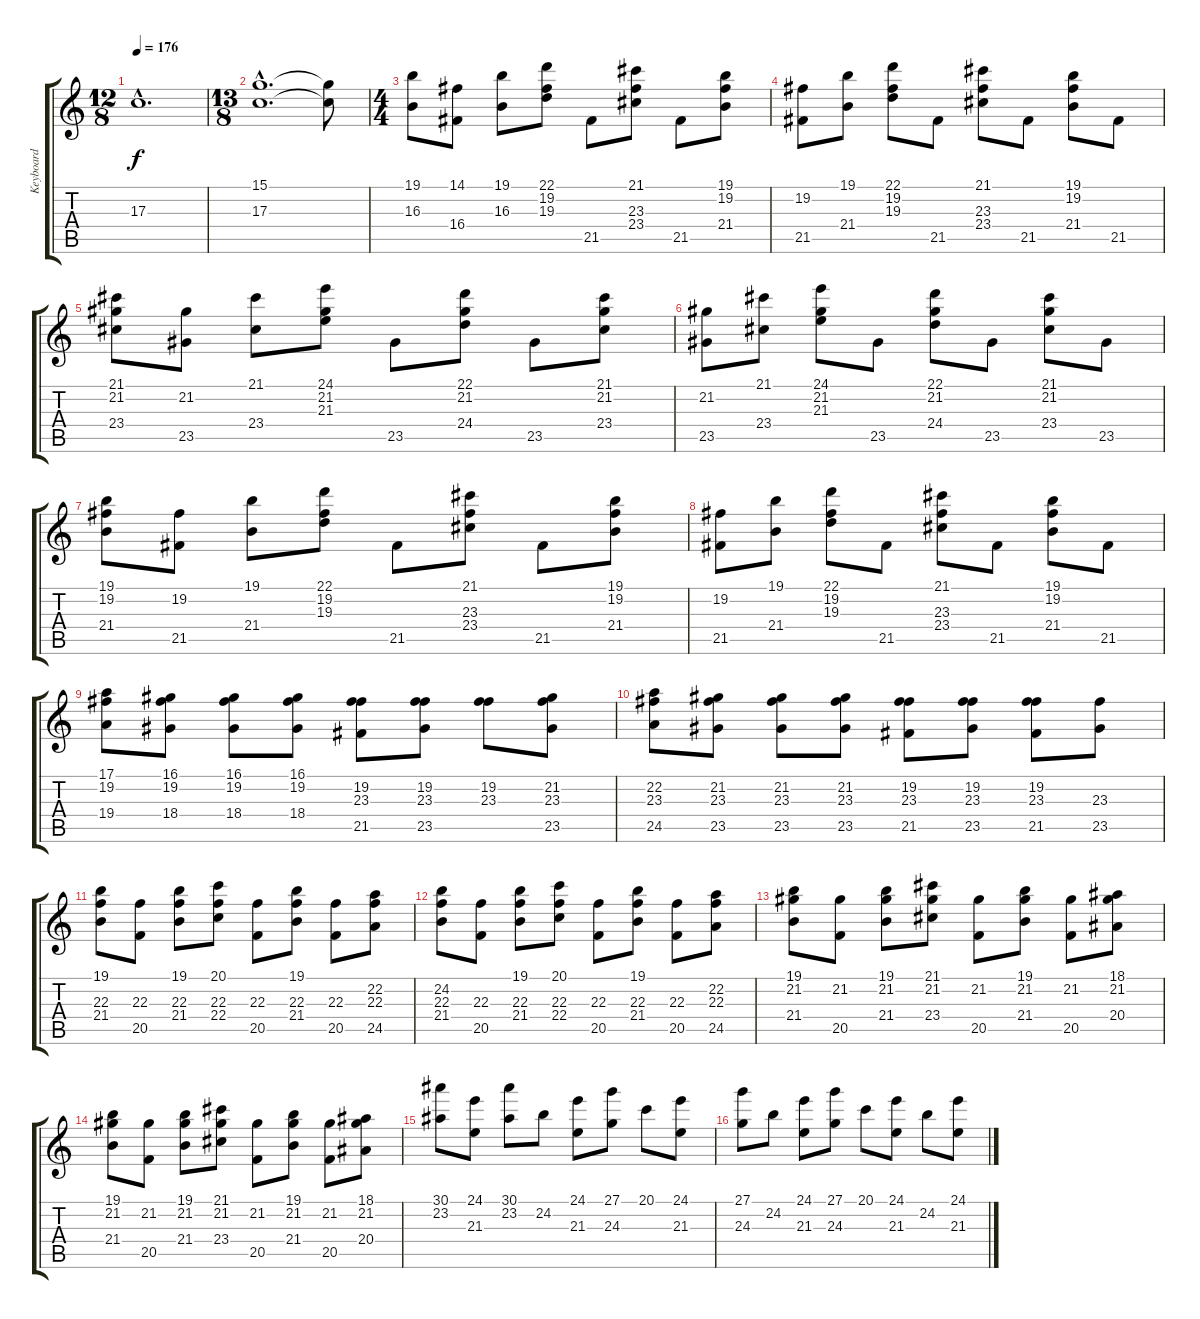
\track ("Keyboard" "Keyboard") {instrument stringensemble1}
\staff {score tabs}
\tuning (E4 B3 G3 D3 A2 E2) {hide}
\ts (12 8)
\tempo 176
\clef g2
\ks c
17.3{hac}.1{d dy f} |
\ts (13 8)
(15.1{hac} 17.3{hac}).1{d} (15.1{t} 17.3{t}).8 |
\ts (4 4)
(19.1 16.3).8{instrument electricgrandpiano} (14.1 16.4).8 (19.1 16.3).8 (22.1 19.2 19.3).8 21.5.8 (21.1 23.3 23.4).8 21.5.8 (19.1 19.2 21.4).8 |
(19.2 21.5).8 (19.1 21.4).8 (22.1 19.2 19.3).8 21.5.8 (21.1 23.3 23.4).8 21.5.8 (19.1 19.2 21.4).8 21.5.8 |
(21.1 21.2 23.4).8 (21.2 23.5).8 (21.1 23.4).8 (24.1 21.2 21.3).8 23.5.8 (22.1 21.2 24.4).8 23.5.8 (21.1 21.2 23.4).8 |
(21.2 23.5).8 (21.1 23.4).8 (24.1 21.2 21.3).8 23.5.8 (22.1 21.2 24.4).8 23.5.8 (21.1 21.2 23.4).8 23.5.8 |
(19.1 19.2 21.4).8 (19.2 21.5).8 (19.1 21.4).8 (22.1 19.2 19.3).8 21.5.8 (21.1 23.3 23.4).8 21.5.8 (19.1 19.2 21.4).8 |
(19.2 21.5).8 (19.1 21.4).8 (22.1 19.2 19.3).8 21.5.8 (21.1 23.3 23.4).8 21.5.8 (19.1 19.2 21.4).8 21.5.8 |
(17.1 19.2 19.4).8 (16.1 19.2 18.4).8 (16.1 19.2 18.4).8 (16.1 19.2 18.4).8 (19.2 23.3 21.5).8 (19.2 23.3 23.5).8 (19.2 23.3).8 (21.2 23.3 23.5).8 |
(22.2 23.3 24.5).8 (21.2 23.3 23.5).8 (21.2 23.3 23.5).8 (21.2 23.3 23.5).8 (19.2 23.3 21.5).8 (19.2 23.3 23.5).8 (19.2 23.3 21.5).8 (23.3 23.5).8 |
(19.1 22.3 21.4).8 (22.3 20.5).8 (19.1 22.3 21.4).8 (20.1 22.3 22.4).8 (22.3 20.5).8 (19.1 22.3 21.4).8 (22.3 20.5).8 (22.2 22.3 24.5).8 |
(24.2 22.3 21.4).8 (22.3 20.5).8 (19.1 22.3 21.4).8 (20.1 22.3 22.4).8 (22.3 20.5).8 (19.1 22.3 21.4).8 (22.3 20.5).8 (22.2 22.3 24.5).8 |
(19.1 21.2 21.4).8 (21.2 20.5).8 (19.1 21.2 21.4).8 (21.1 21.2 23.4).8 (21.2 20.5).8 (19.1 21.2 21.4).8 (21.2 20.5).8 (18.1 21.2 20.4).8 |
(19.1 21.2 21.4).8 (21.2 20.5).8 (19.1 21.2 21.4).8 (21.1 21.2 23.4).8 (21.2 20.5).8 (19.1 21.2 21.4).8 (21.2 20.5).8 (18.1 21.2 20.4).8 |
(30.1 23.2).8 (24.1 21.3).8 (30.1 23.2).8 24.2.8 (24.1 21.3).8 (27.1 24.3).8 20.1.8 (24.1 21.3).8 |
(27.1 24.3).8 24.2.8 (24.1 21.3).8 (27.1 24.3).8 20.1.8 (24.1 21.3).8 24.2.8 (24.1 21.3).8
